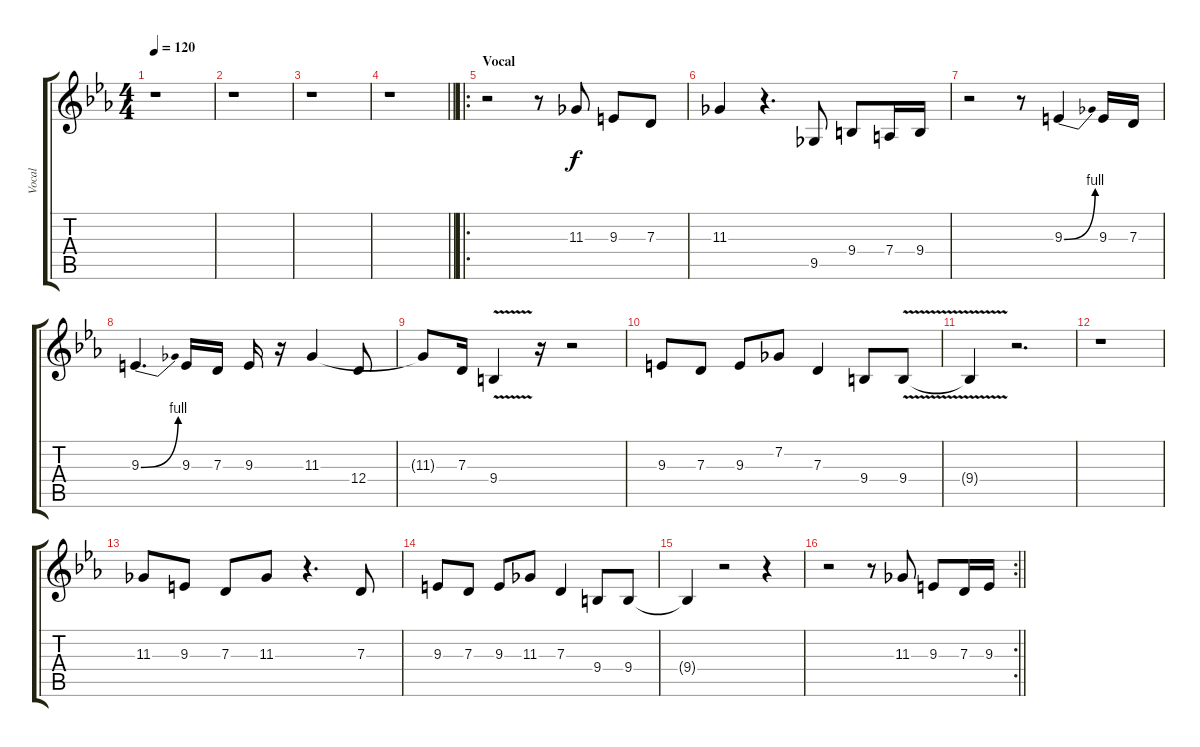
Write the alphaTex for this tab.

\track ("Vocal" "Vocal") {instrument lead8bassandlead}
\staff {score tabs}
\tuning (E4 B3 G3 D3 A2 E2) {hide}
\ts (4 4)
\tempo 120
\clef g2
\ks cminor
r.1{dy f instrument lead8bassandlead} |
r.1 |
r.1 |
\barLineRight lightlight
r.1 |
\ro
\section ("" "Vocal")
r.2 r.8 11.3.8 9.3.8 7.3.8 |
11.3.4 r.4{d} 9.5.8 9.4.8 7.4.16 9.4.16 |
r.2 r.8 9.3{be (bend 0 0 60 4)}.4 9.3.16 7.3.16 |
9.3{be (bend 0 0 60 4)}.4{d} 9.3.16 7.3.16 9.3.16 r.16 11.3.4 12.4.8 |
11.3{t}.8 7.3.16 9.4{v}.4 r.16 r.2 |
9.3.8 7.3.8 9.3.8 7.2.8 7.3.4 9.4.8 9.4{v}.8 |
9.4{t}.4 r.2{d} |
r.1 |
11.3.8 9.3.8 7.3.8 11.3.8 r.4{d} 7.3.8 |
9.3.8 7.3.8 9.3.8 11.3.8 7.3.4 9.4.8 9.4.8 |
9.4{t}.4 r.2 r.4 |
\rc 2
\barLineRight lightlight
r.2 r.8 11.3.8 9.3.8 7.3.16 9.3.16
